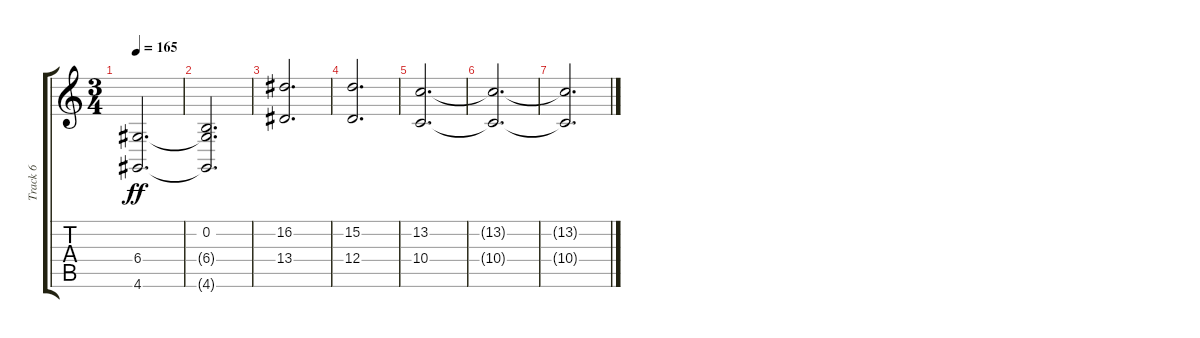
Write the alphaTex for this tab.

\track ("Track 6" "Track 6") {instrument stringensemble2}
\staff {score tabs}
\tuning (E4 B3 G3 D3 A2 E2) {hide}
\ts (3 4)
\tempo 165
\clef g2
\ks c
(6.4 4.6).2{d dy ff} |
(0.2 6.4{t} 4.6{t}).2{d} |
(16.2 13.4).2{d} |
(15.2 12.4).2{d} |
(13.2 10.4).2{d} |
(13.2{t} 10.4{t}).2{d} |
(13.2{t} 10.4{t}).2{d}
